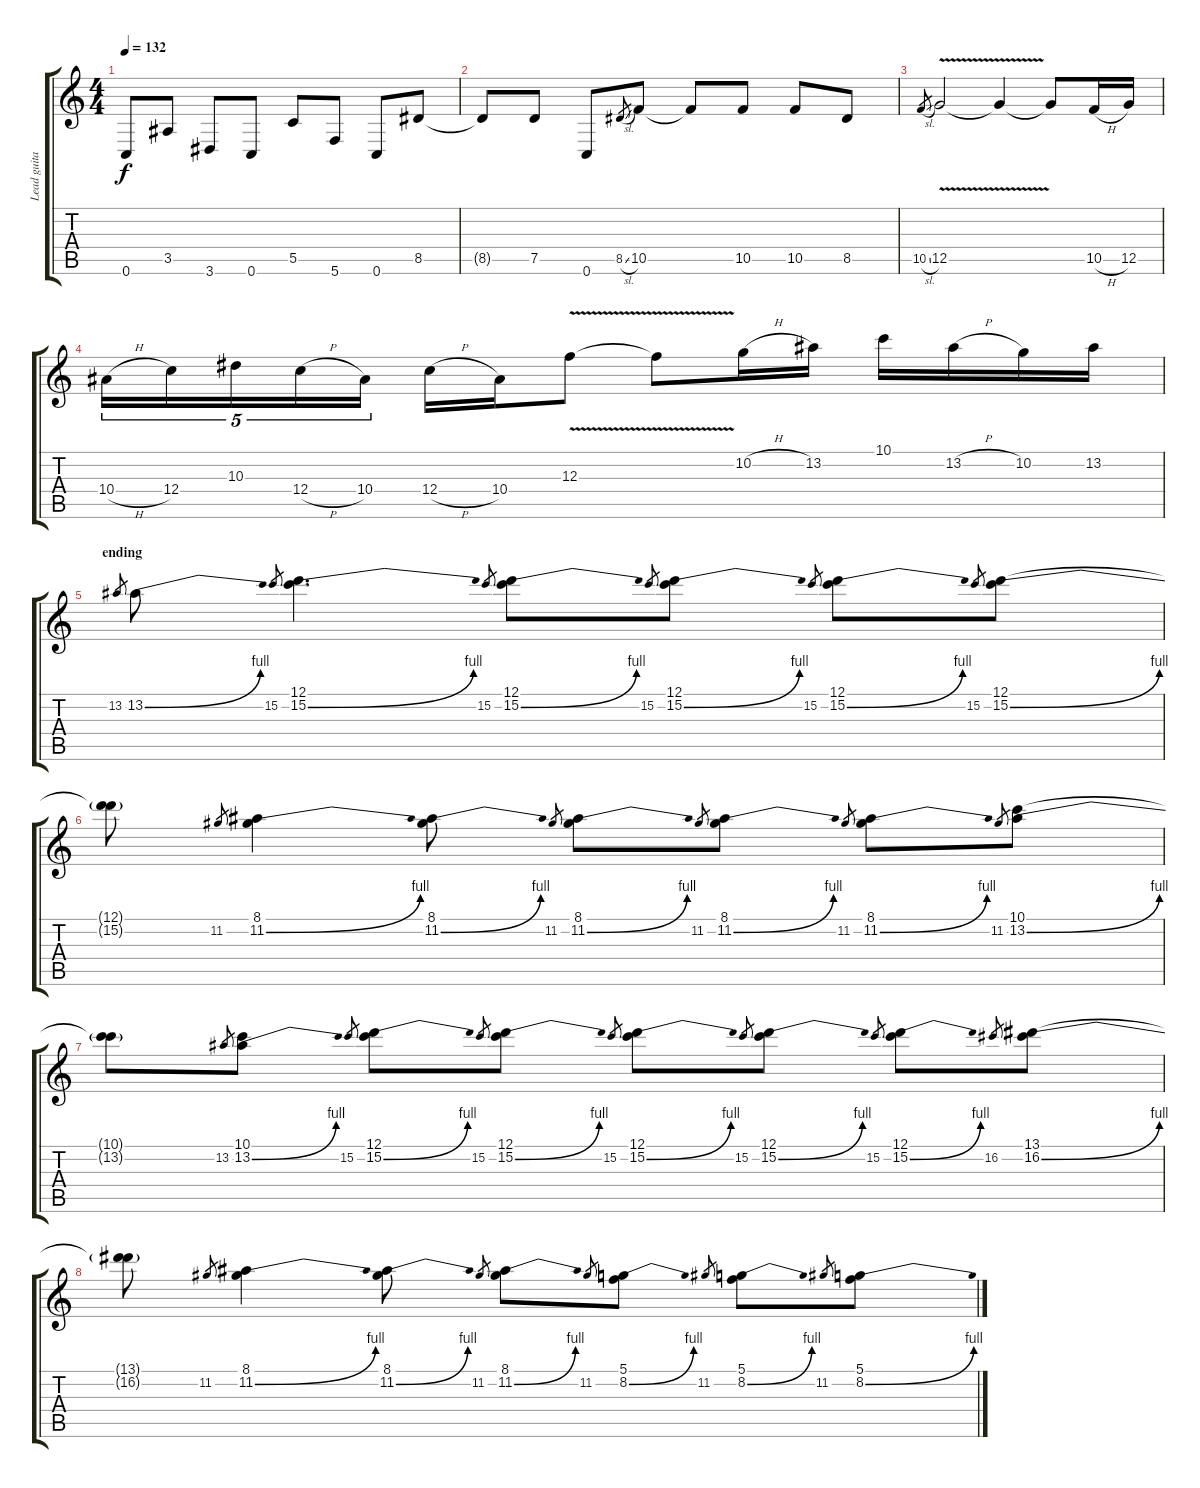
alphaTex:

\track ("Lead guitar" "Lead guita") {instrument overdrivenguitar}
\staff {score tabs}
\tuning (D4 A3 F3 C3 G2 C2) {hide}
\ts (4 4)
\tempo 132
\clef g2
\ks c
0.6.8{dy f} 3.5.8 3.6.8 0.6.8 5.5.8 5.6.8 0.6.8 8.5.8 |
8.5{t}.8 7.5.8 0.6.8 8.5{sl}.8{gr} 10.5.8 10.5{t}.8 10.5.8 10.5.8 8.5.8 |
10.5{sl}.8{gr} 12.5{v}.2 12.5{t}.4 12.5{t}.8 10.5{h}.16 12.5.16 |
10.4{h}.16{tu (5 4)} 12.4.16{tu (5 4)} 10.3.16{tu (5 4)} 12.4{h}.16{tu (5 4)} 10.4.16{tu (5 4)} 12.4{h}.16 10.4.16 12.3{v}.8 12.3{t}.8 10.2{h}.16 13.2.16 10.1.16 13.2{h}.16 10.2.16 13.2.16 |
\section ("" "ending")
13.2.8{gr} 13.2{be (bend 0 0 60 4)}.8 15.2.8{gr} (12.1 15.2{be (bend 0 0 60 4)}).4{d} 15.2.8{gr} (12.1 15.2{be (bend 0 0 60 4)}).8 15.2.8{gr} (12.1 15.2{be (bend 0 0 60 4)}).8 15.2.8{gr} (12.1 15.2{be (bend 0 0 60 4)}).8 15.2.8{gr} (12.1 15.2{be (bend 0 0 60 4)}).8 |
(12.1{t} 15.2{t}).8 11.2.8{gr} (8.1 11.2{be (bend 0 0 60 4)}).4 (8.1 11.2{be (bend 0 0 60 4)}).8 11.2.8{gr} (8.1 11.2{be (bend 0 0 60 4)}).8 11.2.8{gr} (8.1 11.2{be (bend 0 0 60 4)}).8 11.2.8{gr} (8.1 11.2{be (bend 0 0 60 4)}).8 11.2.8{gr} (10.1 13.2{be (bend 0 0 60 4)}).8 |
(10.1{t} 13.2{t}).8 13.2.8{gr} (10.1 13.2{be (bend 0 0 60 4)}).8 15.2.8{gr} (12.1 15.2{be (bend 0 0 60 4)}).8 15.2.8{gr} (12.1 15.2{be (bend 0 0 60 4)}).8 15.2.8{gr} (12.1 15.2{be (bend 0 0 60 4)}).8 15.2.8{gr} (12.1 15.2{be (bend 0 0 60 4)}).8 15.2.8{gr} (12.1 15.2{be (bend 0 0 60 4)}).8 16.2.8{gr} (13.1 16.2{be (bend 0 0 60 4)}).8 |
(13.1{t} 16.2{t}).8 11.2.8{gr} (8.1 11.2{be (bend 0 0 60 4)}).4 (8.1 11.2{be (bend 0 0 60 4)}).8 11.2.8{gr} (8.1 11.2{be (bend 0 0 60 4)}).8 11.2.8{gr} (5.1 8.2{be (bend 0 0 60 4)}).8 11.2.8{gr} (5.1 8.2{be (bend 0 0 60 4)}).8 11.2.8{gr} (5.1 8.2{be (bend 0 0 60 4)}).8
